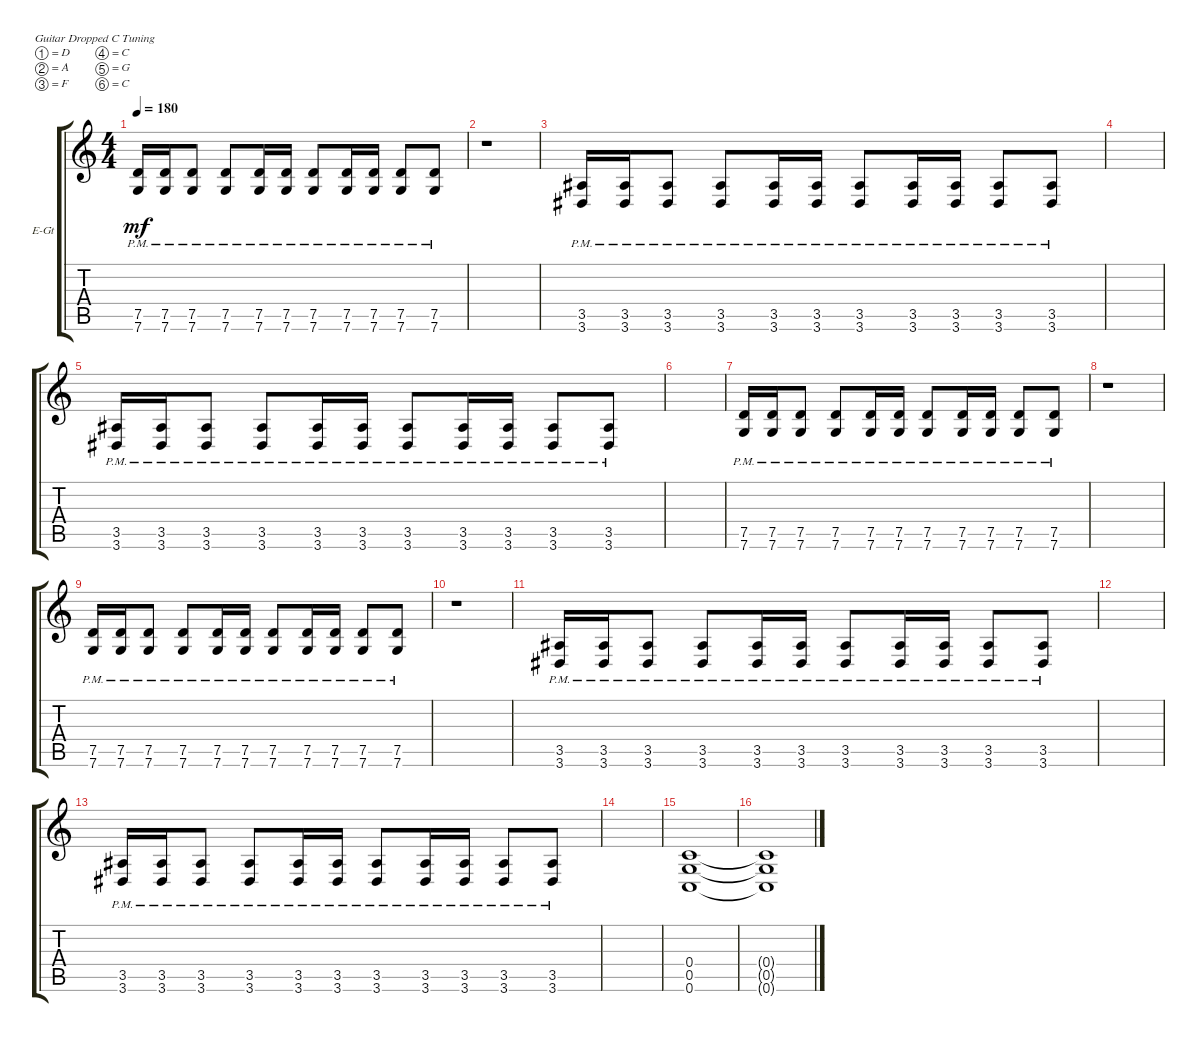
\defaultSystemsLayout 4
\bracketExtendMode groupsimilarinstruments
\firstSystemTrackNameOrientation horizontal
\otherSystemsTrackNameOrientation horizontal
\track ("Electric Guitar" "E-Gt") {instrument distortionguitar}
\staff {score tabs}
\tuning (D4 A3 F3 C3 G2 C2)
\ts (4 4)
\tempo 180
\clef g2
\ks c
(7.6{pm} 7.5{pm}).16{dy mf} (7.6{pm} 7.5{pm}).16 (7.6{pm} 7.5{pm}).8 (7.6{pm} 7.5{pm}).8 (7.6{pm} 7.5{pm}).16 (7.6{pm} 7.5{pm}).16 (7.6{pm} 7.5{pm}).8 (7.6{pm} 7.5{pm}).16 (7.6{pm} 7.5{pm}).16 (7.6{pm} 7.5{pm}).8 (7.6{pm} 7.5{pm}).8 |
r.1 |
(3.6{pm} 3.5{pm}).16 (3.6{pm} 3.5{pm}).16 (3.6{pm} 3.5{pm}).8 (3.6{pm} 3.5{pm}).8 (3.6{pm} 3.5{pm}).16 (3.6{pm} 3.5{pm}).16 (3.6{pm} 3.5{pm}).8 (3.6{pm} 3.5{pm}).16 (3.6{pm} 3.5{pm}).16 (3.6{pm} 3.5{pm}).8 (3.6{pm} 3.5{pm}).8 |
|
(3.6{pm} 3.5{pm}).16 (3.6{pm} 3.5{pm}).16 (3.6{pm} 3.5{pm}).8 (3.6{pm} 3.5{pm}).8 (3.6{pm} 3.5{pm}).16 (3.6{pm} 3.5{pm}).16 (3.6{pm} 3.5{pm}).8 (3.6{pm} 3.5{pm}).16 (3.6{pm} 3.5{pm}).16 (3.6{pm} 3.5{pm}).8 (3.6{pm} 3.5{pm}).8 |
|
(7.6{pm} 7.5{pm}).16 (7.6{pm} 7.5{pm}).16 (7.6{pm} 7.5{pm}).8 (7.6{pm} 7.5{pm}).8 (7.6{pm} 7.5{pm}).16 (7.6{pm} 7.5{pm}).16 (7.6{pm} 7.5{pm}).8 (7.6{pm} 7.5{pm}).16 (7.6{pm} 7.5{pm}).16 (7.6{pm} 7.5{pm}).8 (7.6{pm} 7.5{pm}).8 |
r.1 |
(7.6{pm} 7.5{pm}).16 (7.6{pm} 7.5{pm}).16 (7.6{pm} 7.5{pm}).8 (7.6{pm} 7.5{pm}).8 (7.6{pm} 7.5{pm}).16 (7.6{pm} 7.5{pm}).16 (7.6{pm} 7.5{pm}).8 (7.6{pm} 7.5{pm}).16 (7.6{pm} 7.5{pm}).16 (7.6{pm} 7.5{pm}).8 (7.6{pm} 7.5{pm}).8 |
r.1 |
(3.6{pm} 3.5{pm}).16 (3.6{pm} 3.5{pm}).16 (3.6{pm} 3.5{pm}).8 (3.6{pm} 3.5{pm}).8 (3.6{pm} 3.5{pm}).16 (3.6{pm} 3.5{pm}).16 (3.6{pm} 3.5{pm}).8 (3.6{pm} 3.5{pm}).16 (3.6{pm} 3.5{pm}).16 (3.6{pm} 3.5{pm}).8 (3.6{pm} 3.5{pm}).8 |
|
(3.6{pm} 3.5{pm}).16 (3.6{pm} 3.5{pm}).16 (3.6{pm} 3.5{pm}).8 (3.6{pm} 3.5{pm}).8 (3.6{pm} 3.5{pm}).16 (3.6{pm} 3.5{pm}).16 (3.6{pm} 3.5{pm}).8 (3.6{pm} 3.5{pm}).16 (3.6{pm} 3.5{pm}).16 (3.6{pm} 3.5{pm}).8 (3.6{pm} 3.5{pm}).8 |
|
(0.6 0.5 0.4).1 |
(0.6{t} 0.5{t} 0.4{t}).1
